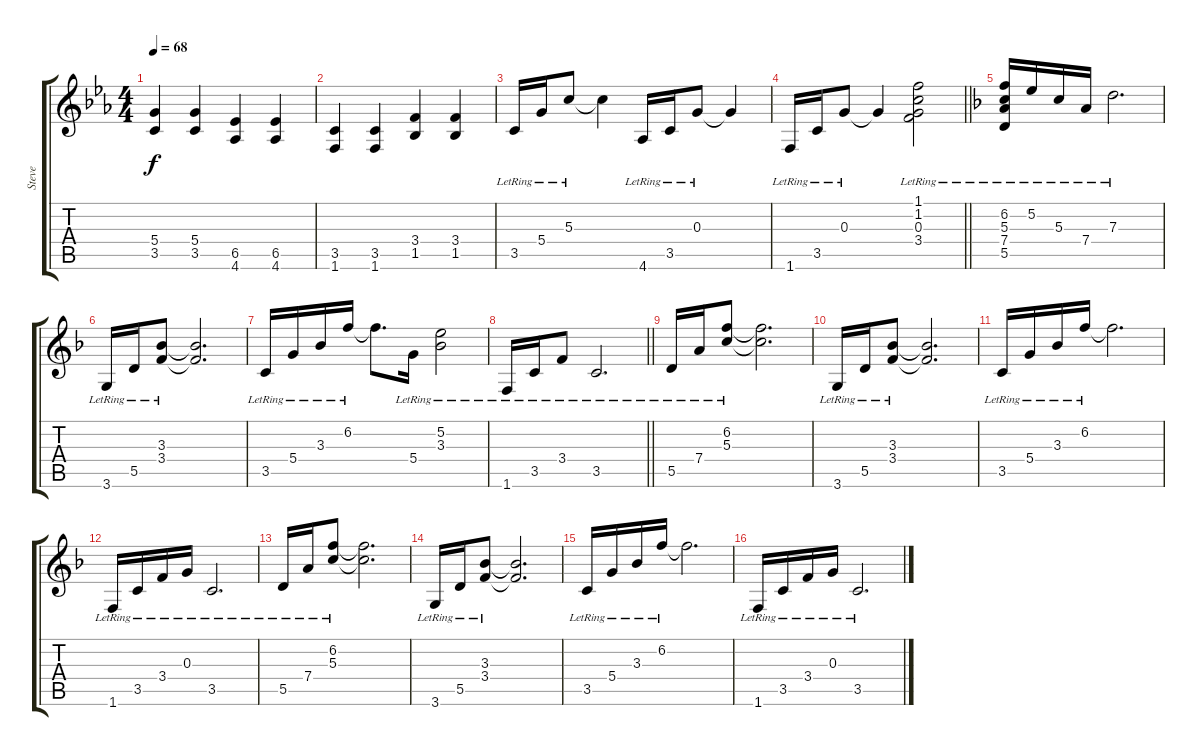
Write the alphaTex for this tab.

\track ("Steve" "Steve") {instrument electricguitarclean}
\staff {score tabs}
\tuning (E4 B3 G3 D3 A2 E2) {hide}
\ts (4 4)
\tempo 68
\clef g2
\ks eb
(5.4 3.5).4{dy f} (5.4 3.5).4 (6.5 4.6).4 (6.5 4.6).4 |
(3.5 1.6).4 (3.5 1.6).4 (3.4 1.5).4 (3.4 1.5).4 |
3.5{lr}.16{volume 13 instrument electricguitarclean} 5.4{lr}.16 5.3{lr}.8 5.3{t}.4 4.6{lr}.16 3.5{lr}.16 0.3{lr}.8 0.3{t}.4 |
\barLineRight lightlight
1.6{lr}.16 3.5{lr}.16 0.3{lr}.8 0.3{t}.4 (1.1 1.2 0.3 3.4{lr}).2 |
\ks dminor
(6.2{lr} 5.3{lr} 7.4{lr} 5.5{lr}).16 5.2{lr}.16 5.3{lr}.16 7.4{lr}.16 7.3{lr}.2{d} |
3.6{lr}.16 5.5{lr}.16 (3.3{lr} 3.4{lr}).8 (3.3{t} 3.4{t}).2{d} |
3.5{lr}.16 5.4{lr}.16 3.3{lr}.16 6.2{lr}.16 6.2{t}.8{d} 5.4{lr}.16 (5.2{lr} 3.3{lr}).2 |
\barLineRight lightlight
1.6{lr}.16 3.5{lr}.16 3.4{lr}.8 3.5{lr}.2{d} |
5.5{lr}.16 7.4{lr}.16 (6.2{lr} 5.3{lr}).8 (6.2{t} 5.3{t}).2{d} |
3.6{lr}.16 5.5{lr}.16 (3.3{lr} 3.4{lr}).8 (3.3{t} 3.4{t}).2{d} |
3.5{lr}.16 5.4{lr}.16 3.3{lr}.16 6.2{lr}.16 6.2{t}.2{d} |
1.6{lr}.16 3.5{lr}.16 3.4{lr}.16 0.3{lr}.16 3.5{lr}.2{d} |
5.5{lr}.16 7.4{lr}.16 (6.2{lr} 5.3{lr}).8 (6.2{t} 5.3{t}).2{d} |
3.6{lr}.16 5.5{lr}.16 (3.3{lr} 3.4{lr}).8 (3.3{t} 3.4{t}).2{d} |
3.5{lr}.16 5.4{lr}.16 3.3{lr}.16 6.2{lr}.16 6.2{t}.2{d} |
1.6{lr}.16 3.5{lr}.16 3.4{lr}.16 0.3{lr}.16 3.5{lr}.2{d}
